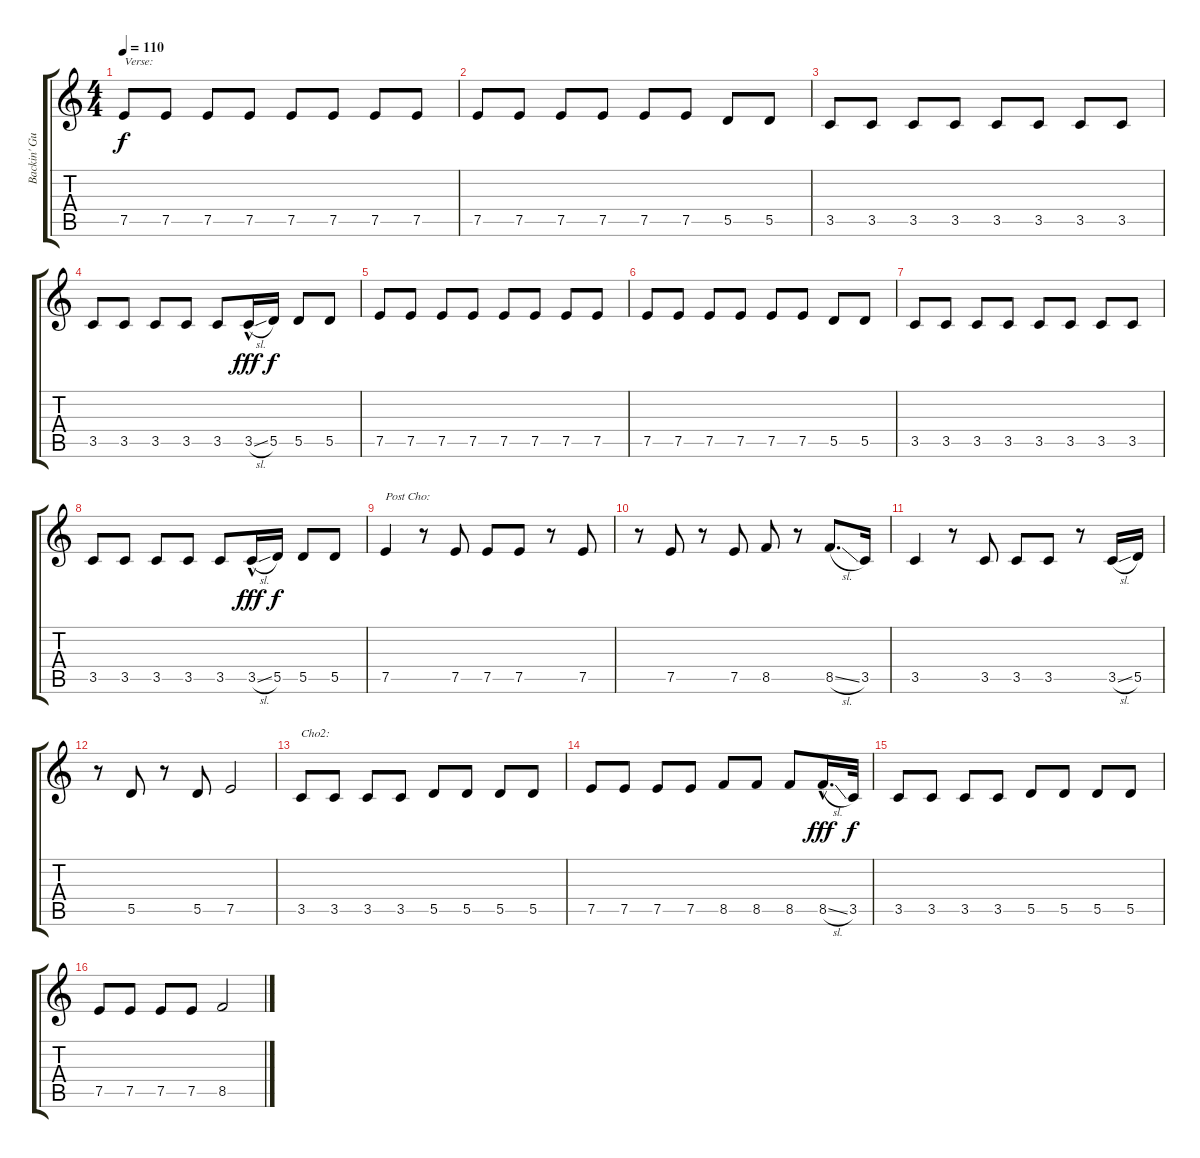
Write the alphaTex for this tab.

\track ("Backin' Guitar" "Backin' Gu") {instrument electricguitarclean}
\staff {score tabs}
\tuning (E4 B3 G3 D3 A2 E2) {hide}
\ts (4 4)
\tempo 110
\clef g2
\ks c
7.5.8{txt "Verse:" dy f} 7.5.8 7.5.8 7.5.8 7.5.8 7.5.8 7.5.8 7.5.8 |
7.5.8 7.5.8 7.5.8 7.5.8 7.5.8 7.5.8 5.5.8 5.5.8 |
3.5.8 3.5.8 3.5.8 3.5.8 3.5.8 3.5.8 3.5.8 3.5.8 |
3.5.8 3.5.8 3.5.8 3.5.8 3.5.8 3.5{sl hac}.16{dy fff} 5.5.16{dy f} 5.5.8 5.5.8 |
7.5.8 7.5.8 7.5.8 7.5.8 7.5.8 7.5.8 7.5.8 7.5.8 |
7.5.8 7.5.8 7.5.8 7.5.8 7.5.8 7.5.8 5.5.8 5.5.8 |
3.5.8 3.5.8 3.5.8 3.5.8 3.5.8 3.5.8 3.5.8 3.5.8 |
3.5.8 3.5.8 3.5.8 3.5.8 3.5.8 3.5{sl hac}.16{dy fff} 5.5.16{dy f} 5.5.8 5.5.8 |
7.5.4{txt "Post Cho:"} r.8 7.5.8 7.5.8 7.5.8 r.8 7.5.8 |
r.8 7.5.8 r.8 7.5.8 8.5.8 r.8 8.5{sl}.8{d} 3.5.16 |
3.5.4 r.8 3.5.8 3.5.8 3.5.8 r.8 3.5{sl}.16 5.5.16 |
r.8 5.5.8 r.8 5.5.8 7.5.2 |
3.5.8{txt "Cho2:"} 3.5.8 3.5.8 3.5.8 5.5.8 5.5.8 5.5.8 5.5.8 |
7.5.8 7.5.8 7.5.8 7.5.8 8.5.8 8.5.8 8.5.8 8.5{sl hac}.16{d dy fff} 3.5.32{dy f} |
3.5.8 3.5.8 3.5.8 3.5.8 5.5.8 5.5.8 5.5.8 5.5.8 |
7.5.8 7.5.8 7.5.8 7.5.8 8.5.2
